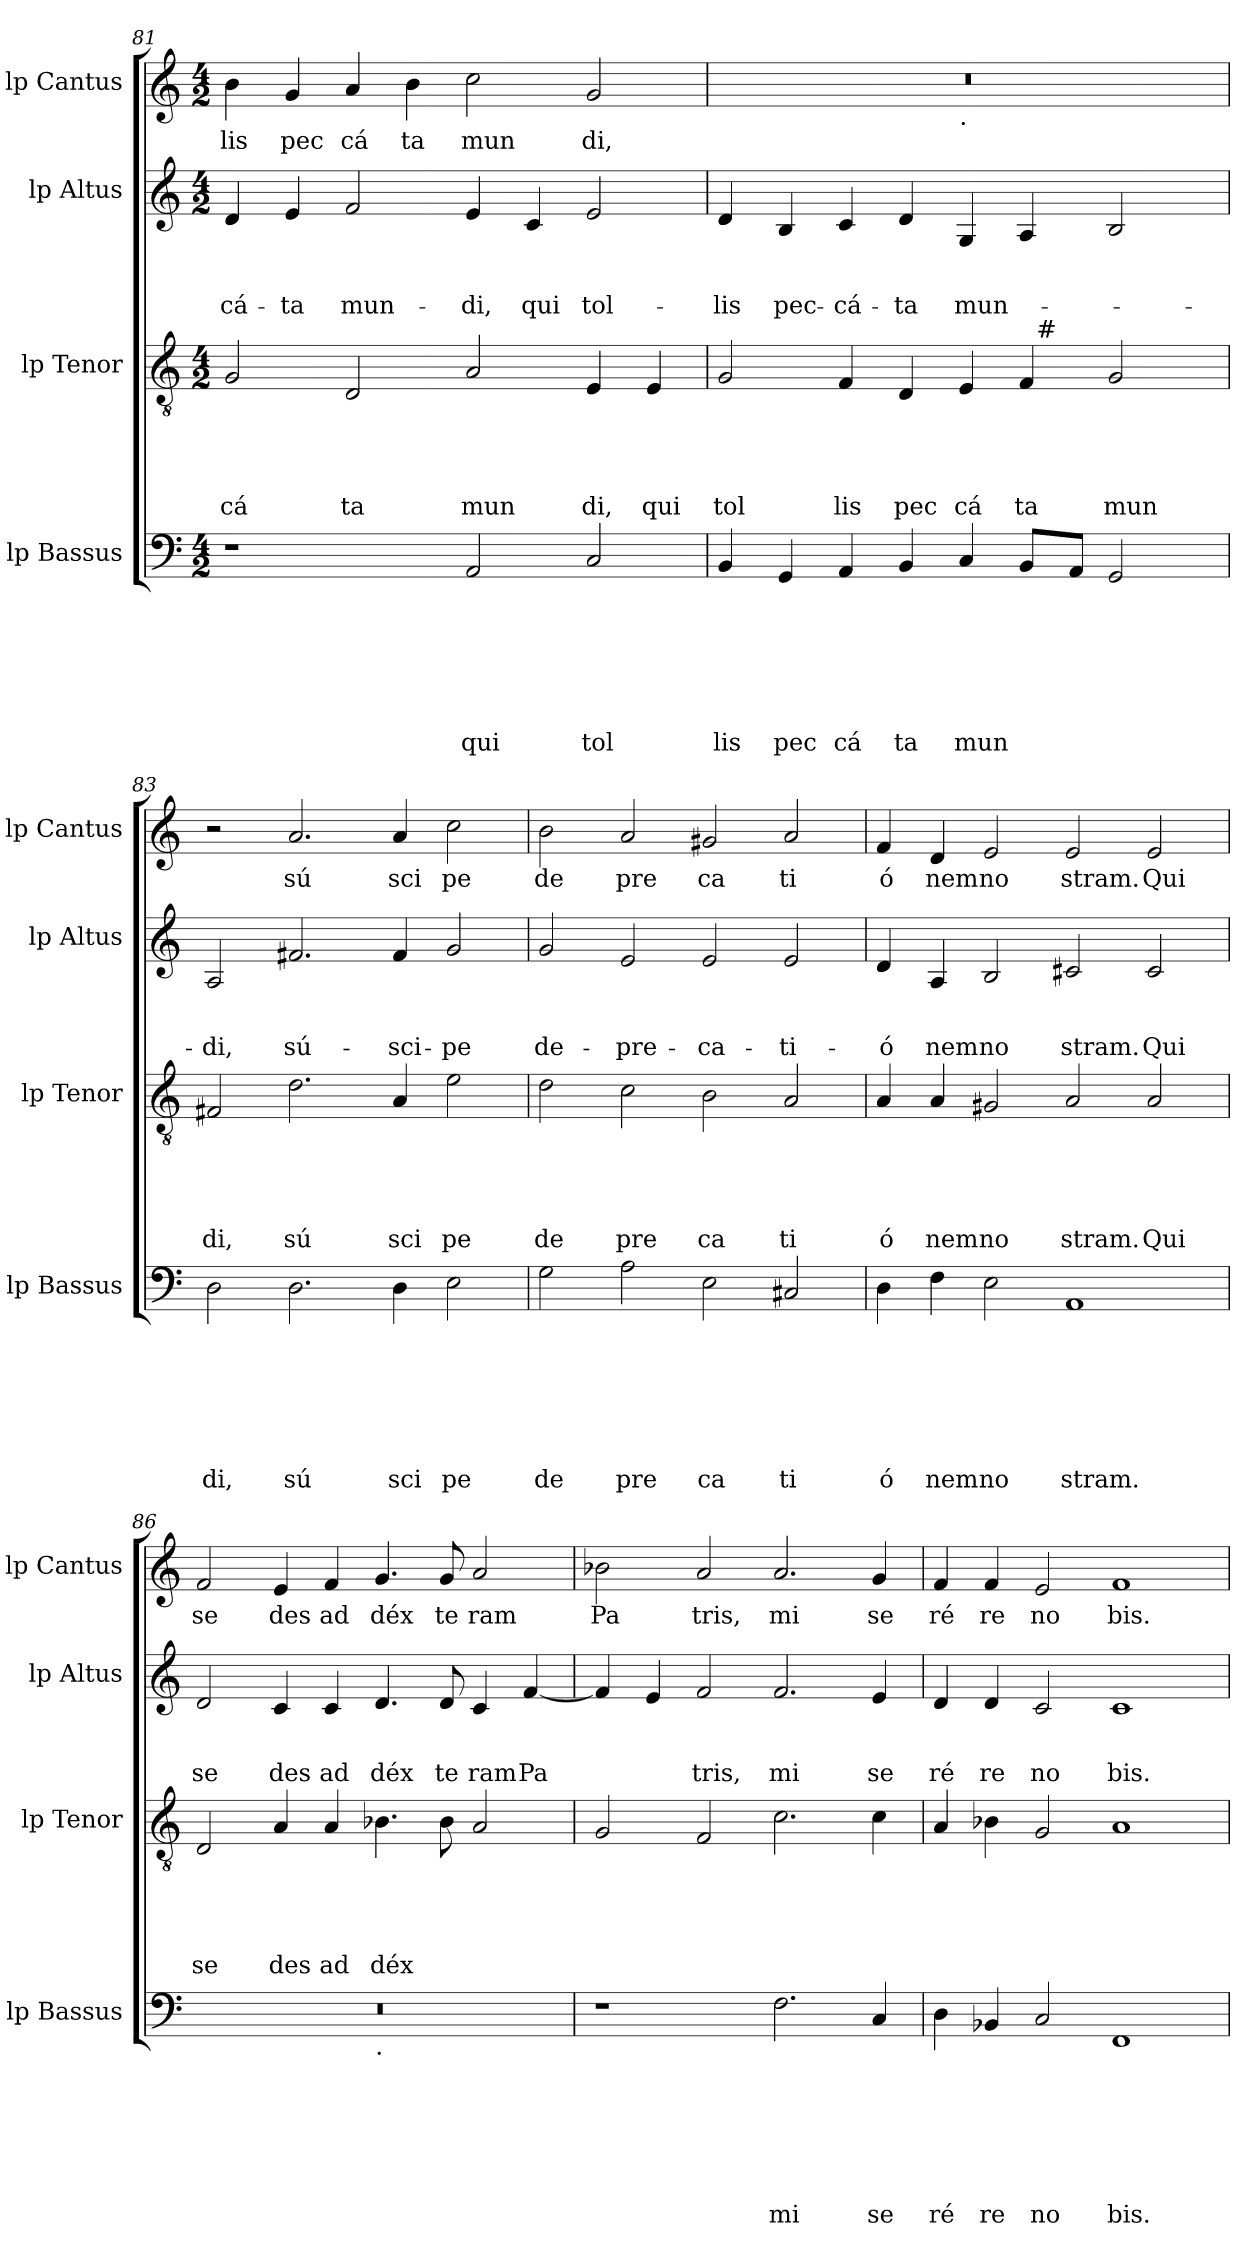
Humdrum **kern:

**kern	**text	**text	**text	**text	**text	**text	**text	**kern	**text	**text	**text	**text	**text	**kern	**text	**text	**text	**kern	**text
*part4	*part4	*part4	*part4	*part4	*part4	*part4	*part4	*part3	*part3	*part3	*part3	*part3	*part3	*part2	*part2	*part2	*part2	*part1	*part1
*staff4	*staff4	*staff4	*staff4	*staff4	*staff4	*staff4	*staff4	*staff3	*staff3	*staff3	*staff3	*staff3	*staff3	*staff2	*staff2	*staff2	*staff2	*staff1	*staff1
*I"lp Bassus	*	*	*	*	*	*	*	*I"lp Tenor	*	*	*	*	*	*I"lp Altus	*	*	*	*I"lp Cantus	*
*I'lp Bassus	*	*	*	*	*	*	*	*I'lp Tenor	*	*	*	*	*	*I'lp Altus	*	*	*	*I'lp Cantus	*
*clefF4	*	*	*	*	*	*	*	*clefGv2	*	*	*	*	*	*clefG2	*	*	*	*clefG2	*
*k[]	*	*	*	*	*	*	*	*k[]	*	*	*	*	*	*k[]	*	*	*	*k[]	*
*C:	*	*	*	*	*	*	*	*C:	*	*	*	*	*	*C:	*	*	*	*C:	*
*M4/2	*	*	*	*	*	*	*	*M4/2	*	*	*	*	*	*M4/2	*	*	*	*M4/2	*
=81	=81	=81	=81	=81	=81	=81	=81	=81	=81	=81	=81	=81	=81	=81	=81	=81	=81	=81	=81
!	!	!	!	!	!	!	!	!	!	!	!	!	!LO:LY:b	!	!	!	!LO:LY:b	!	!LO:LY:b
1r	.	.	.	.	.	.	.	2G/	.	.	.	.	cá	4d/	.	.	-cá-	4b\	lis
!	!	!	!	!	!	!	!	!	!	!	!	!	!	!	!	!	!LO:LY:b	!	!LO:LY:b
.	.	.	.	.	.	.	.	.	.	.	.	.	.	4e/	.	.	-ta	4g/	pec
!	!	!	!	!	!	!	!	!	!	!	!	!	!LO:LY:b	!	!	!	!LO:LY:b	!	!LO:LY:b
.	.	.	.	.	.	.	.	2D/	.	.	.	.	ta	2f/	.	.	mun-	4a/	cá
!	!	!	!	!	!	!	!	!	!	!	!	!	!	!	!	!	!	!	!LO:LY:b
.	.	.	.	.	.	.	.	.	.	.	.	.	.	.	.	.	.	4b\	ta
!	!	!	!	!	!	!	!LO:LY:b	!	!	!	!	!	!LO:LY:b	!	!	!	!LO:LY:b	!	!LO:LY:b
2AA/	.	.	.	.	.	.	qui	2A/	.	.	.	.	mun	4e/	.	.	-di,	2cc\	mun
!	!	!	!	!	!	!	!	!	!	!	!	!	!	!	!	!	!LO:LY:b	!	!
.	.	.	.	.	.	.	.	.	.	.	.	.	.	4c/	.	.	qui	.	.
!	!	!	!	!	!	!	!LO:LY:b	!	!	!	!	!	!LO:LY:b	!	!	!	!LO:LY:b	!	!LO:LY:b
2C/	.	.	.	.	.	.	tol	4E/	.	.	.	.	di,	2e/	.	.	tol-	2g/	di,
!	!	!	!	!	!	!	!	!	!	!	!	!	!LO:LY:b	!	!	!	!	!	!
.	.	.	.	.	.	.	.	4E/	.	.	.	.	qui	.	.	.	.	.	.
=82	=82	=82	=82	=82	=82	=82	=82	=82	=82	=82	=82	=82	=82	=82	=82	=82	=82	=82	=82
!	!	!	!	!	!	!	!LO:LY:b	!	!	!	!	!	!LO:LY:b	!	!	!	!LO:LY:b	!	!
*	*	*	*	*	*	*	*	*^	*	*	*	*	*	*	*	*	*	*^	*
4BB/	.	.	.	.	.	.	lis	2G/	1ryy	.	.	.	.	tol	4d/	.	.	-lis	0r	1ryy	.
!	!	!	!	!	!	!	!LO:LY:b	!	!	!	!	!	!	!	!	!	!	!LO:LY:b	!	!	!
4GG/	.	.	.	.	.	.	pec	.	.	.	.	.	.	.	4B/	.	.	pec-	.	.	.
!	!	!	!	!	!	!	!LO:LY:b	!	!	!	!	!	!	!LO:LY:b	!	!	!	!LO:LY:b	!	!	!
4AA/	.	.	.	.	.	.	cá	4F/	.	.	.	.	.	lis	4c/	.	.	-cá-	.	.	.
!	!	!	!	!	!	!	!LO:LY:b	!	!	!	!	!	!	!LO:LY:b	!	!	!	!LO:LY:b	!	!	!
4BB/	.	.	.	.	.	.	ta	4D/	.	.	.	.	.	pec	4d/	.	.	-ta	.	.	.
!	!	!	!	!	!	!	!	!	!	!	!	!	!	!	!	!	!	!	!	!LO:TX:b:t=.	!
!	!	!	!	!	!	!	!LO:LY:b	!	!	!	!	!	!	!LO:LY:b	!	!	!	!LO:LY:b	!	!	!
4C/	.	.	.	.	.	.	mun	4E/	4ryy	.	.	.	.	cá	4G/	.	.	mun-	.	1ryy	.
!	!	!	!	!	!	!	!	!	!	!	!	!	!	!LO:LY:b	!	!	!	!	!	!	!
8BB/L	.	.	.	.	.	.	.	4F/	32ryy	.	.	.	.	ta	4A/	.	.	.	.	.	.
!	!	!	!	!	!	!	!	!	!LO:TX:a:t=#	!	!	!	!	!	!	!	!	!	!	!	!
.	.	.	.	.	.	.	.	.	2ryy	.	.	.	.	.	.	.	.	.	.	.	.
8AA/J	.	.	.	.	.	.	.	.	.	.	.	.	.	.	.	.	.	.	.	.	.
!	!	!	!	!	!	!	!	!	!	!	!	!	!	!LO:LY:b	!	!	!	!	!	!	!
2GG/	.	.	.	.	.	.	.	2G/	.	.	.	.	.	mun	2B/	.	.	.	.	.	.
.	.	.	.	.	.	.	.	.	8..ryy	.	.	.	.	.	.	.	.	.	.	.	.
=83	=83	=83	=83	=83	=83	=83	=83	=83	=83	=83	=83	=83	=83	=83	=83	=83	=83	=83	=83	=83	=83
!	!	!	!	!	!	!	!LO:LY:b	!	!	!	!	!	!	!LO:LY:b	!	!	!	!LO:LY:b	!	!	!
*	*	*	*	*	*	*	*	*v	*v	*	*	*	*	*	*	*	*	*	*v	*v	*
2D\	.	.	.	.	.	.	di,	2F#X/	.	.	.	.	di,	2A/	.	.	-di,	2r	.
!	!	!	!	!	!	!	!LO:LY:b	!	!	!	!	!	!LO:LY:b	!	!	!	!LO:LY:b	!	!LO:LY:b
2.D\	.	.	.	.	.	.	sú	2.d\	.	.	.	.	sú	2.f#X/	.	.	sú-	2.a/	sú
!	!	!	!	!	!	!	!LO:LY:b	!	!	!	!	!	!LO:LY:b	!	!	!	!LO:LY:b	!	!LO:LY:b
4D\	.	.	.	.	.	.	sci	4A/	.	.	.	.	sci	4f#/	.	.	-sci-	4a/	sci
!	!	!	!	!	!	!	!LO:LY:b	!	!	!	!	!	!LO:LY:b	!	!	!	!LO:LY:b	!	!LO:LY:b
2E\	.	.	.	.	.	.	pe	2e\	.	.	.	.	pe	2g/	.	.	-pe	2cc\	pe
=84	=84	=84	=84	=84	=84	=84	=84	=84	=84	=84	=84	=84	=84	=84	=84	=84	=84	=84	=84
!	!	!	!	!	!	!	!LO:LY:b	!	!	!	!	!	!LO:LY:b	!	!	!	!LO:LY:b	!	!LO:LY:b
2G\	.	.	.	.	.	.	de	2d\	.	.	.	.	de	2g/	.	.	de-	2b\	de
!	!	!	!	!	!	!	!LO:LY:b	!	!	!	!	!	!LO:LY:b	!	!	!	!LO:LY:b	!	!LO:LY:b
2A\	.	.	.	.	.	.	pre	2c\	.	.	.	.	pre	2e/	.	.	-pre-	2a/	pre
!	!	!	!	!	!	!	!LO:LY:b	!	!	!	!	!	!LO:LY:b	!	!	!	!LO:LY:b	!	!LO:LY:b
2E\	.	.	.	.	.	.	ca	2B\	.	.	.	.	ca	2e/	.	.	-ca-	2g#X/	ca
!	!	!	!	!	!	!	!LO:LY:b	!	!	!	!	!	!LO:LY:b	!	!	!	!LO:LY:b	!	!LO:LY:b
2C#X/	.	.	.	.	.	.	ti	2A/	.	.	.	.	ti	2e/	.	.	-ti-	2a/	ti
!!LO:PB:g=z
=85	=85	=85	=85	=85	=85	=85	=85	=85	=85	=85	=85	=85	=85	=85	=85	=85	=85	=85	=85
!	!	!	!	!	!	!	!LO:LY:b	!	!	!	!	!	!LO:LY:b	!	!	!	!LO:LY:b	!	!LO:LY:b
4D\	.	.	.	.	.	.	ó	4A/	.	.	.	.	ó	4d/	.	.	-ó	4f/	ó
!	!	!	!	!	!	!	!LO:LY:b	!	!	!	!	!	!LO:LY:b	!	!	!	!LO:LY:b	!	!LO:LY:b
4F\	.	.	.	.	.	.	nem	4A/	.	.	.	.	nem	4A/	.	.	nem	4d/	nem
!	!	!	!	!	!	!	!LO:LY:b	!	!	!	!	!	!LO:LY:b	!	!	!	!LO:LY:b	!	!LO:LY:b
2E\	.	.	.	.	.	.	no	2G#X/	.	.	.	.	no	2B/	.	.	no	2e/	no
!	!	!	!	!	!	!	!LO:LY:b	!	!	!	!	!	!LO:LY:b	!	!	!	!LO:LY:b	!	!LO:LY:b
1AA	.	.	.	.	.	.	stram.	2A/	.	.	.	.	stram.	2c#X/	.	.	stram.	2e/	stram.
!	!	!	!	!	!	!	!	!	!	!	!	!	!LO:LY:b	!	!	!	!LO:LY:b	!	!LO:LY:b
.	.	.	.	.	.	.	.	2A/	.	.	.	.	Qui	2c#/	.	.	Qui	2e/	Qui
=86	=86	=86	=86	=86	=86	=86	=86	=86	=86	=86	=86	=86	=86	=86	=86	=86	=86	=86	=86
!	!	!	!	!	!	!	!	!	!	!	!	!	!LO:LY:b	!	!	!	!LO:LY:b	!	!LO:LY:b
*^	*	*	*	*	*	*	*	*	*	*	*	*	*	*	*	*	*	*	*
0r	1ryy	.	.	.	.	.	.	.	2D/	.	.	.	.	se	2d/	.	.	se	2f/	se
!	!	!	!	!	!	!	!	!	!	!	!	!	!	!LO:LY:b	!	!	!	!LO:LY:b	!	!LO:LY:b
.	.	.	.	.	.	.	.	.	4A/	.	.	.	.	des	4c/	.	.	des	4e/	des
!	!	!	!	!	!	!	!	!	!	!	!	!	!	!LO:LY:b	!	!	!	!LO:LY:b	!	!LO:LY:b
.	.	.	.	.	.	.	.	.	4A/	.	.	.	.	ad	4c/	.	.	ad	4f/	ad
!	!LO:TX:b:t=.	!	!	!	!	!	!	!	!	!	!	!	!	!	!	!	!	!	!	!
!	!	!	!	!	!	!	!	!	!	!	!	!	!	!LO:LY:b	!	!	!	!LO:LY:b	!	!LO:LY:b
.	1ryy	.	.	.	.	.	.	.	4.B-X\	.	.	.	.	déx	4.d/	.	.	déx	4.g/	déx
!	!	!	!	!	!	!	!	!	!	!	!	!	!	!	!	!	!	!LO:LY:b	!	!LO:LY:b
.	.	.	.	.	.	.	.	.	8B-\	.	.	.	.	.	8d/	.	.	te	8g/	te
!	!	!	!	!	!	!	!	!	!	!	!	!	!	!	!	!	!	!LO:LY:b	!	!LO:LY:b
.	.	.	.	.	.	.	.	.	2A/	.	.	.	.	.	4c/	.	.	ram	2a/	ram
!	!	!	!	!	!	!	!	!	!	!	!	!	!	!	!	!	!	!LO:LY:b	!	!
.	.	.	.	.	.	.	.	.	.	.	.	.	.	.	[<4f/	.	.	Pa	.	.
=87	=87	=87	=87	=87	=87	=87	=87	=87	=87	=87	=87	=87	=87	=87	=87	=87	=87	=87	=87	=87
!	!	!	!	!	!	!	!	!	!	!	!	!	!	!	!	!	!	!	!	!LO:LY:b
*v	*v	*	*	*	*	*	*	*	*	*	*	*	*	*	*	*	*	*	*	*
1r	.	.	.	.	.	.	.	2G/	.	.	.	.	.	4f/]	.	.	.	2b-X\	Pa
.	.	.	.	.	.	.	.	.	.	.	.	.	.	4e/	.	.	.	.	.
!	!	!	!	!	!	!	!	!	!	!	!	!	!	!	!	!	!LO:LY:b	!	!LO:LY:b
.	.	.	.	.	.	.	.	2F/	.	.	.	.	.	2f/	.	.	tris,	2a/	tris,
!	!	!	!	!	!	!	!LO:LY:b	!	!	!	!	!	!	!	!	!	!LO:LY:b	!	!LO:LY:b
2.F\	.	.	.	.	.	.	mi	2.c\	.	.	.	.	.	2.f/	.	.	mi	2.a/	mi
!	!	!	!	!	!	!	!LO:LY:b	!	!	!	!	!	!	!	!	!	!LO:LY:b	!	!LO:LY:b
4C/	.	.	.	.	.	.	se	4c\	.	.	.	.	.	4e/	.	.	se	4g/	se
=88	=88	=88	=88	=88	=88	=88	=88	=88	=88	=88	=88	=88	=88	=88	=88	=88	=88	=88	=88
!	!	!	!	!	!	!	!LO:LY:b	!	!	!	!	!	!	!	!	!	!LO:LY:b	!	!LO:LY:b
4D\	.	.	.	.	.	.	ré	4A/	.	.	.	.	.	4d/	.	.	ré	4f/	ré
!	!	!	!	!	!	!	!LO:LY:b	!	!	!	!	!	!	!	!	!	!LO:LY:b	!	!LO:LY:b
4BB-X/	.	.	.	.	.	.	re	4B-X\	.	.	.	.	.	4d/	.	.	re	4f/	re
!	!	!	!	!	!	!	!LO:LY:b	!	!	!	!	!	!	!	!	!	!LO:LY:b	!	!LO:LY:b
2C/	.	.	.	.	.	.	no	2G/	.	.	.	.	.	2c/	.	.	no	2e/	no
!	!	!	!	!	!	!	!LO:LY:b	!	!	!	!	!	!	!	!	!	!LO:LY:b	!	!LO:LY:b
1FF	.	.	.	.	.	.	bis.	1A	.	.	.	.	.	1c	.	.	bis.	1f	bis.
=	=	=	=	=	=	=	=	=	=	=	=	=	=	=	=	=	=	=	=
*-	*-	*-	*-	*-	*-	*-	*-	*-	*-	*-	*-	*-	*-	*-	*-	*-	*-	*-	*-
